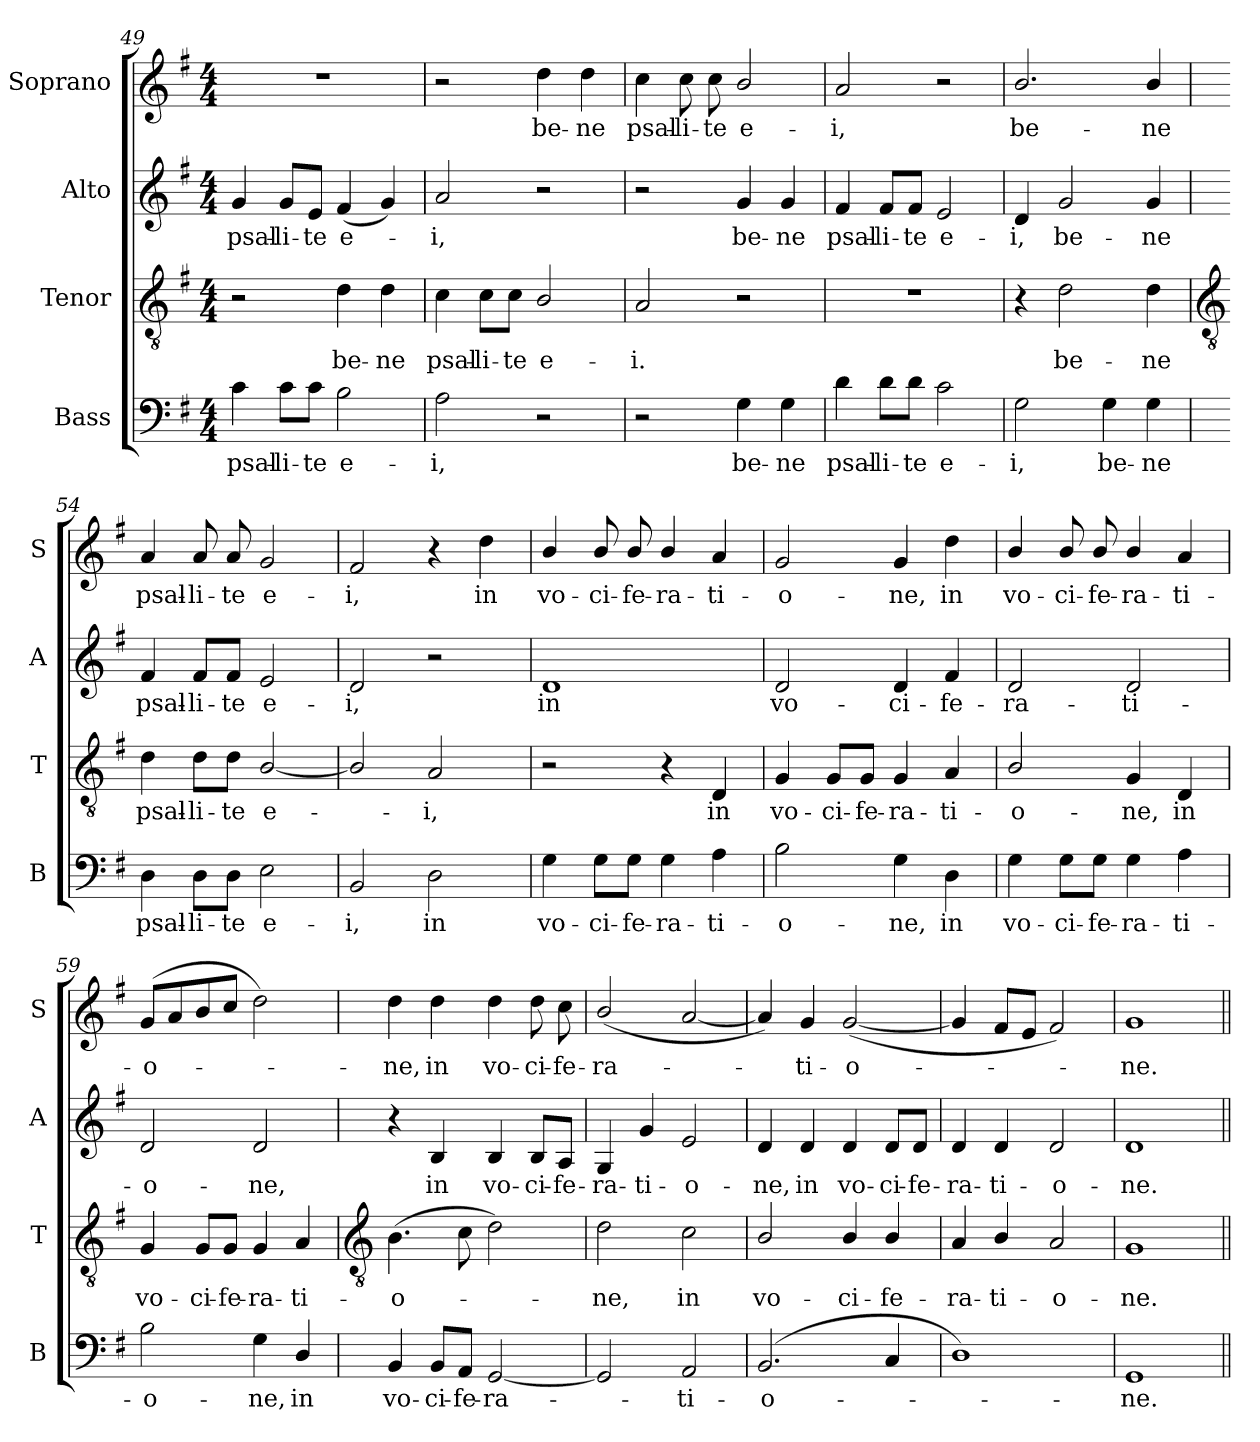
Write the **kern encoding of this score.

**kern	**text	**kern	**text	**kern	**text	**kern	**text
*part4	*part4	*part3	*part3	*part2	*part2	*part1	*part1
*staff4	*staff4	*staff3	*staff3	*staff2	*staff2	*staff1	*staff1
*I"Bass	*	*I"Tenor	*	*I"Alto	*	*I"Soprano	*
*I'B	*	*I'T	*	*I'A	*	*I'S	*
*clefF4	*	*clefGv2	*	*clefG2	*	*clefG2	*
*k[f#]	*	*k[f#]	*	*k[f#]	*	*k[f#]	*
*G:	*	*G:	*	*G:	*	*G:	*
*M4/4	*	*M4/4	*	*M4/4	*	*M4/4	*
=49	=49	=49	=49	=49	=49	=49	=49
!	!LO:LY:b	!	!	!	!LO:LY:b	!	!
4c	psal-	2r	.	4g	psal-	1r	.
!	!LO:LY:b	!	!	!	!LO:LY:b	!	!
8c\L	-li-	.	.	8g/L	-li-	.	.
!	!LO:LY:b	!	!	!	!LO:LY:b	!	!
8c\J	-te	.	.	8e/J	-te	.	.
!	!LO:LY:b	!	!LO:LY:b	!	!LO:LY:b	!	!
2B	e-	4d	be-	(<4f#	e-	.	.
!	!	!	!LO:LY:b	!	!	!	!
.	.	4d	-ne	4g)	.	.	.
=50	=50	=50	=50	=50	=50	=50	=50
!	!LO:LY:b	!	!LO:LY:b	!	!LO:LY:b	!	!
2A	-i,	4c	psal-	2a/	i,	2r	.
!	!	!	!LO:LY:b	!	!	!	!
.	.	8c\L	-li-	.	.	.	.
!	!	!	!LO:LY:b	!	!	!	!
.	.	8c\J	-te	.	.	.	.
!	!	!	!LO:LY:b	!	!	!	!LO:LY:b
2r	.	2B/	e-	2r	.	4dd	be-
!	!	!	!	!	!	!	!LO:LY:b
.	.	.	.	.	.	4dd	-ne
=51	=51	=51	=51	=51	=51	=51	=51
!	!	!	!LO:LY:b	!	!	!	!LO:LY:b
2r	.	2A/	-i.	2r	.	4cc	psal-
!	!	!	!	!	!	!	!LO:LY:b
.	.	.	.	.	.	8cc	-li-
!	!	!	!	!	!	!	!LO:LY:b
.	.	.	.	.	.	8cc	-te
!	!LO:LY:b	!	!	!	!LO:LY:b	!	!LO:LY:b
4G	be-	2r	.	4g	be-	2b/	e-
!	!LO:LY:b	!	!	!	!LO:LY:b	!	!
4G	-ne	.	.	4g	-ne	.	.
=52	=52	=52	=52	=52	=52	=52	=52
!	!LO:LY:b	!	!	!	!LO:LY:b	!	!LO:LY:b
4d	psal-	1r	.	4f#	psal-	2a	-i,
!	!LO:LY:b	!	!	!	!LO:LY:b	!	!
8d\L	-li-	.	.	8f#/L	-li-	.	.
!	!LO:LY:b	!	!	!	!LO:LY:b	!	!
8d\J	-te	.	.	8f#/J	-te	.	.
!	!LO:LY:b	!	!	!	!LO:LY:b	!	!
2c	e-	.	.	2e	e-	2r	.
=53	=53	=53	=53	=53	=53	=53	=53
!	!LO:LY:b	!	!	!	!LO:LY:b	!	!LO:LY:b
2G	-i,	4r	.	4d	-i,	2.b/	be-
!	!	!	!LO:LY:b	!	!LO:LY:b	!	!
.	.	2d	be-	2g	be-	.	.
!	!LO:LY:b	!	!	!	!	!	!
4G	be-	.	.	.	.	.	.
!	!LO:LY:b	!	!LO:LY:b	!	!LO:LY:b	!	!LO:LY:b
4G	-ne	4d	-ne	4g	-ne	4b/	-ne
!!LO:LB:g=z
=54	=54	=54	=54	=54	=54	=54	=54
*	*	*clefGv2	*	*	*	*	*
!	!LO:LY:b	!	!LO:LY:b	!	!LO:LY:b	!	!LO:LY:b
4D	psal-	4d	psal-	4f#	psal-	4a/	psal-
!	!LO:LY:b	!	!LO:LY:b	!	!LO:LY:b	!	!LO:LY:b
8D\L	-li-	8d\L	-li-	8f#/L	-li-	8a/	-li-
!	!LO:LY:b	!	!LO:LY:b	!	!LO:LY:b	!	!LO:LY:b
8D\J	-te	8d\J	-te	8f#/J	-te	8a/	-te
!	!LO:LY:b	!	!LO:LY:b	!	!LO:LY:b	!	!LO:LY:b
2E	e-	[2B/	e-	2e	e-	2g	e-
=55	=55	=55	=55	=55	=55	=55	=55
!	!LO:LY:b	!	!	!	!LO:LY:b	!	!LO:LY:b
2BB	-i,	2B/]	.	2d	-i,	2f#	-i,
!	!LO:LY:b	!	!LO:LY:b	!	!	!	!
2D	in	2A/	i,	2r	.	4r	.
!	!	!	!	!	!	!	!LO:LY:b
.	.	.	.	.	.	4dd	in
=56	=56	=56	=56	=56	=56	=56	=56
!	!LO:LY:b	!	!	!	!LO:LY:b	!	!LO:LY:b
4G	vo-	2r	.	1d	in	4b/	vo-
!	!LO:LY:b	!	!	!	!	!	!LO:LY:b
8G\L	-ci-	.	.	.	.	8b/	-ci-
!	!LO:LY:b	!	!	!	!	!	!LO:LY:b
8G\J	-fe-	.	.	.	.	8b/	-fe-
!	!LO:LY:b	!	!	!	!	!	!LO:LY:b
4G	-ra-	4r	.	.	.	4b/	-ra-
!	!LO:LY:b	!	!LO:LY:b	!	!	!	!LO:LY:b
4A	-ti-	4D	in	.	.	4a/	-ti-
=57	=57	=57	=57	=57	=57	=57	=57
!	!LO:LY:b	!	!LO:LY:b	!	!LO:LY:b	!	!LO:LY:b
2B	-o-	4G	vo-	2d	vo-	2g	-o-
!	!	!	!LO:LY:b	!	!	!	!
.	.	8G/L	-ci-	.	.	.	.
!	!	!	!LO:LY:b	!	!	!	!
.	.	8G/J	-fe-	.	.	.	.
!	!LO:LY:b	!	!LO:LY:b	!	!LO:LY:b	!	!LO:LY:b
4G	-ne,	4G	-ra-	4d	-ci-	4g	-ne,
!	!LO:LY:b	!	!LO:LY:b	!	!LO:LY:b	!	!LO:LY:b
4D	in	4A/	-ti-	4f#	-fe-	4dd	in
=58	=58	=58	=58	=58	=58	=58	=58
!	!LO:LY:b	!	!LO:LY:b	!	!LO:LY:b	!	!LO:LY:b
4G	vo-	2B/	-o-	2d	-ra-	4b/	vo-
!	!LO:LY:b	!	!	!	!	!	!LO:LY:b
8G\L	-ci-	.	.	.	.	8b/	-ci-
!	!LO:LY:b	!	!	!	!	!	!LO:LY:b
8G\J	-fe-	.	.	.	.	8b/	-fe-
!	!LO:LY:b	!	!LO:LY:b	!	!LO:LY:b	!	!LO:LY:b
4G	-ra-	4G	-ne,	2d	-ti-	4b/	-ra-
!	!LO:LY:b	!	!LO:LY:b	!	!	!	!LO:LY:b
4A	-ti-	4D	in	.	.	4a	-ti-
=59	=59	=59	=59	=59	=59	=59	=59
!	!LO:LY:b	!	!LO:LY:b	!	!LO:LY:b	!	!LO:LY:b
2B	-o-	4G	vo-	2d	-o-	(<8gL	-o-
.	.	.	.	.	.	8a	.
!	!	!	!LO:LY:b	!	!	!	!
.	.	8G/L	-ci-	.	.	8b	.
!	!	!	!LO:LY:b	!	!	!	!
.	.	8G/J	-fe-	.	.	8ccJ	.
!	!LO:LY:b	!	!LO:LY:b	!	!LO:LY:b	!	!
4G	-ne,	4G	-ra-	2d	-ne,	2dd)	.
!	!LO:LY:b	!	!LO:LY:b	!	!	!	!
4D/	in	4A/	-ti-	.	.	.	.
!!LO:LB:g=z
=60	=60	=60	=60	=60	=60	=60	=60
*	*	*clefGv2	*	*	*	*	*
!	!LO:LY:b	!	!LO:LY:b	!	!	!	!LO:LY:b
4BB	vo-	(>4.B	-o-	4r	.	4dd	ne,
!	!LO:LY:b	!	!	!	!LO:LY:b	!	!LO:LY:b
8BB/L	-ci-	.	.	4B	in	4dd	in
!	!LO:LY:b	!	!	!	!	!	!
8AA/J	-fe-	8c	.	.	.	.	.
!	!LO:LY:b	!	!	!	!LO:LY:b	!	!LO:LY:b
[2GG	-ra-	2d)	.	4B	vo-	4dd	vo-
!	!	!	!	!	!LO:LY:b	!	!LO:LY:b
.	.	.	.	8B/L	-ci-	8dd	-ci-
!	!	!	!	!	!LO:LY:b	!	!LO:LY:b
.	.	.	.	8A/J	-fe-	8cc	-fe-
=61	=61	=61	=61	=61	=61	=61	=61
!	!	!	!LO:LY:b	!	!LO:LY:b	!	!LO:LY:b
2GG]	.	2d	ne,	4G	-ra-	(<2b/	-ra-
!	!	!	!	!	!LO:LY:b	!	!
.	.	.	.	4g	-ti-	.	.
!	!LO:LY:b	!	!LO:LY:b	!	!LO:LY:b	!	!
2AA	ti-	2c	in	2e	-o-	[2a	.
=62	=62	=62	=62	=62	=62	=62	=62
!	!LO:LY:b	!	!LO:LY:b	!	!LO:LY:b	!	!
(<2.BB	-o-	2B/	vo-	4d	-ne,	4a])	.
!	!	!	!	!	!LO:LY:b	!	!LO:LY:b
.	.	.	.	4d	in	4g	ti-
!	!	!	!LO:LY:b	!	!LO:LY:b	!	!LO:LY:b
.	.	4B/	-ci-	4d	vo-	(<[2g	-o-
!	!	!	!LO:LY:b	!	!LO:LY:b	!	!
4C/	.	4B/	-fe-	8d/L	-ci-	.	.
!	!	!	!	!	!LO:LY:b	!	!
.	.	.	.	8d/J	-fe-	.	.
=63	=63	=63	=63	=63	=63	=63	=63
!	!	!	!LO:LY:b	!	!LO:LY:b	!	!
1D)	.	4A	-ra-	4d	-ra-	4g]	.
!	!	!	!LO:LY:b	!	!LO:LY:b	!	!
.	.	4B/	-ti-	4d	-ti-	8f#L	.
.	.	.	.	.	.	8eJ	.
!	!	!	!LO:LY:b	!	!LO:LY:b	!	!
.	.	2A/	-o-	2d	-o-	2f#)	.
=64	=64	=64	=64	=64	=64	=64	=64
!	!LO:LY:b	!	!LO:LY:b	!	!LO:LY:b	!	!LO:LY:b
1GG	ne.	1G	-ne.	1d	-ne.	1g	ne.
=||	=||	=||	=||	=||	=||	=||	=||
*-	*-	*-	*-	*-	*-	*-	*-
